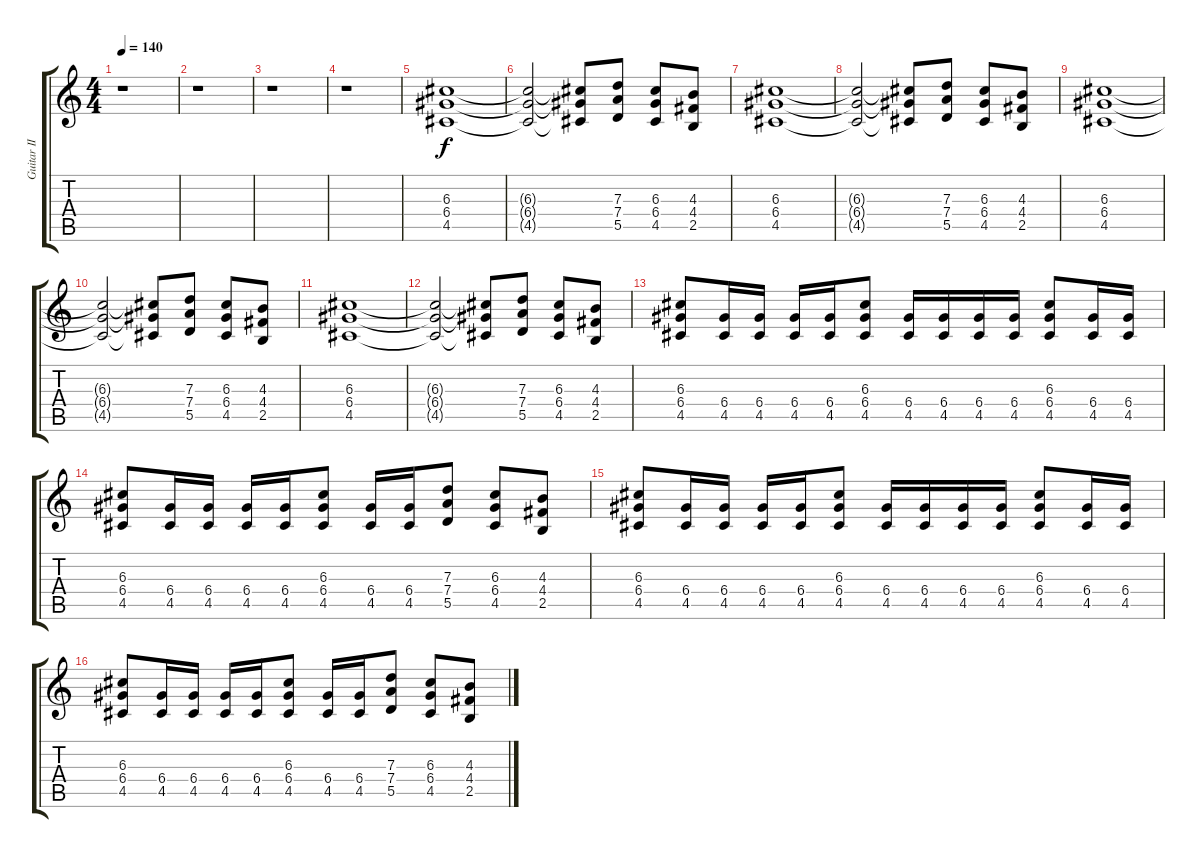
\track ("Guitar II" "Guitar II") {instrument distortionguitar}
\staff {score tabs}
\tuning (E4 B3 G3 D3 A2 E2) {hide}
\ts (4 4)
\tempo 140
\tempo 150
\tempo 140
\clef g2
\ks c
r.1{dy f instrument distortionguitar} |
r.1 |
r.1 |
r.1 |
(6.3 6.4 4.5).1 |
(6.3{t} 6.4{t} 4.5{t}).2 (6.3{t} 6.4{t} 4.5{t}).8 (7.3 7.4 5.5).8 (6.3 6.4 4.5).8 (4.3 4.4 2.5).8 |
(6.3 6.4 4.5).1 |
(6.3{t} 6.4{t} 4.5{t}).2 (6.3{t} 6.4{t} 4.5{t}).8 (7.3 7.4 5.5).8 (6.3 6.4 4.5).8 (4.3 4.4 2.5).8 |
(6.3 6.4 4.5).1 |
(6.3{t} 6.4{t} 4.5{t}).2 (6.3{t} 6.4{t} 4.5{t}).8 (7.3 7.4 5.5).8 (6.3 6.4 4.5).8 (4.3 4.4 2.5).8 |
(6.3 6.4 4.5).1 |
(6.3{t} 6.4{t} 4.5{t}).2 (6.3{t} 6.4{t} 4.5{t}).8 (7.3 7.4 5.5).8 (6.3 6.4 4.5).8 (4.3 4.4 2.5).8 |
(6.3 6.4 4.5).8 (6.4 4.5).16 (6.4 4.5).16 (6.4 4.5).16 (6.4 4.5).16 (6.3 6.4 4.5).8 (6.4 4.5).16 (6.4 4.5).16 (6.4 4.5).16 (6.4 4.5).16 (6.3 6.4 4.5).8 (6.4 4.5).16 (6.4 4.5).16 |
(6.3 6.4 4.5).8 (6.4 4.5).16 (6.4 4.5).16 (6.4 4.5).16 (6.4 4.5).16 (6.3 6.4 4.5).8 (6.4 4.5).16 (6.4 4.5).16 (7.3 7.4 5.5).8 (6.3 6.4 4.5).8 (4.3 4.4 2.5).8 |
(6.3 6.4 4.5).8 (6.4 4.5).16 (6.4 4.5).16 (6.4 4.5).16 (6.4 4.5).16 (6.3 6.4 4.5).8 (6.4 4.5).16 (6.4 4.5).16 (6.4 4.5).16 (6.4 4.5).16 (6.3 6.4 4.5).8 (6.4 4.5).16 (6.4 4.5).16 |
(6.3 6.4 4.5).8 (6.4 4.5).16 (6.4 4.5).16 (6.4 4.5).16 (6.4 4.5).16 (6.3 6.4 4.5).8 (6.4 4.5).16 (6.4 4.5).16 (7.3 7.4 5.5).8 (6.3 6.4 4.5).8 (4.3 4.4 2.5).8
